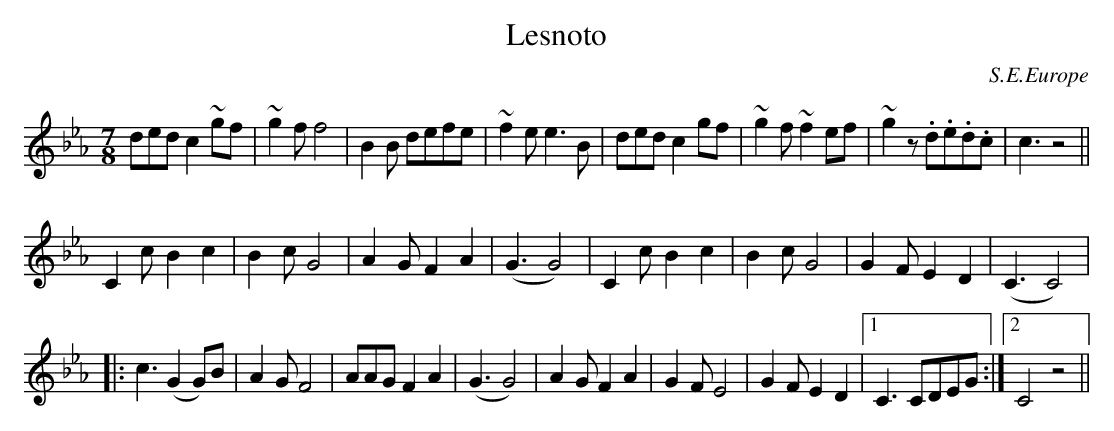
X:1
T:Lesnoto
O:S.E.Europe
M:7/8
K:Cm
ded c2~gf | ~g2f f4 | B2B defe | ~f2e e3B |\
ded c2gf | ~g2f ~f2ef | ~g2z  .d.e.d.c | c3z4 ||
C2c B2c2 | B2c G4 | A2G F2A2 | (G3 G4) | \
C2c B2c2 | B2c G4 | G2F E2D2 | (C3 C4) |
|: c3 (G2G)B | A2G F4 | AAG F2A2 | (G3G4) | \
A2G F2A2 | G2F E4 | G2F E2D2 \
|1 C3 CDEG :|2  C4z4 ||
